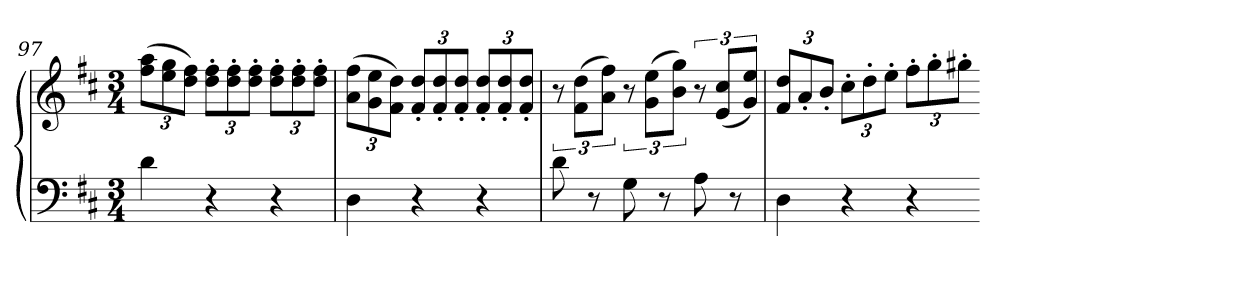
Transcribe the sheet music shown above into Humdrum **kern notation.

**kern	**kern
*part1	*part1
*staff2	*staff1
*clefF4	*clefG2
*k[f#c#]	*k[f#c#]
*M3/4	*M3/4
=97	=97
4d	(12ff# 12aaL
.	12ee 12gg
.	12dd 12ff#J)
4r	12dd' 12ff#'L
.	12dd' 12ff#'
.	12dd' 12ff#'J
4r	12dd' 12ff#'L
.	12dd' 12ff#'
.	12dd' 12ff#'J
=98	=98
4D	(12a 12ff#L
.	12g 12ee
.	12f# 12ddJ)
4r	12f#' 12dd'L
.	12f#' 12dd'
.	12f#' 12dd'J
4r	12f#' 12dd'L
.	12f#' 12dd'
.	12f#' 12dd'J
=99	=99
8d	12r
.	(12f# 12ddL
8r	.
.	12a 12ff#J)
8G	12r
.	(12g 12eeL
8r	.
.	12b 12ggJ)
8A	12r
.	(12e 12cc#L
8r	.
.	12g 12eeJ)
=100	=100
4D	12f# 12ddL
.	12a'
.	12b'J
4r	12cc#'L
.	12dd'
.	12ee'J
4r	12ff#'L
.	12gg'
.	12gg#X'J
=-	=-
*-	*-
